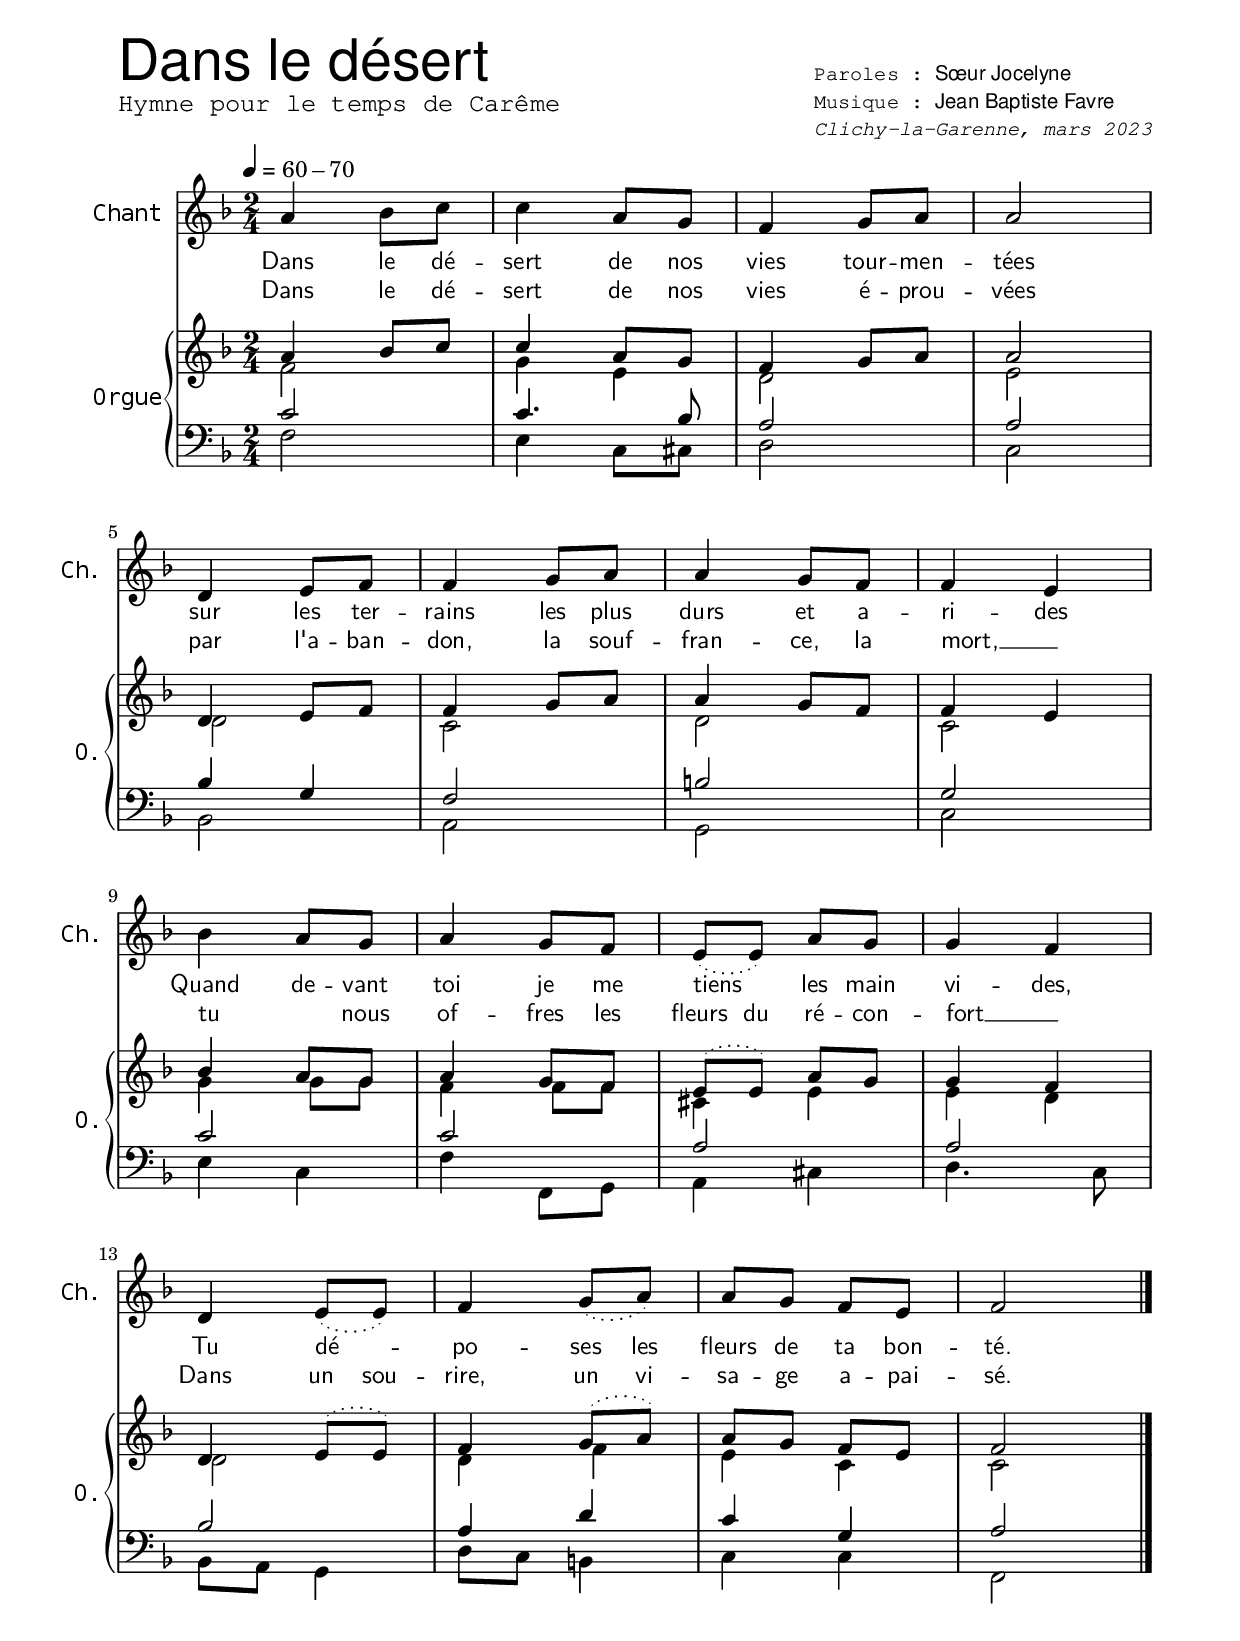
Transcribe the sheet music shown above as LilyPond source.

\version "2.22.0"
\language "english"
\include "../libs/commonFunctions.ily"

headers = \header {
  title = "Dans le désert"
  subtitle = \markup { "Hymne pour le temps de Carême" }
  composer = "Jean Baptiste Favre"
  poet = "Sœur Jocelyne"
  dedication = "Clichy-la-Garenne, mars 2023"
  }

%%%%%%%%%%%%%%%%%%%%%%%%%%%%%%
%%%%%%%%%%  Stance  %%%%%%%%%%
%%%%%%%%%%%%%%%%%%%%%%%%%%%%%%
Rhythms = {
  \tempo 4 = 60-70
  \key f \major \time 2/4
  s2*16 \bar "|."
  }
SopranoMusic = \relative c'' {
  a4 bf8 c c4 a8 g f4 g8 a a2 \break
  d,4 e8 f f4 g8 a a4 g8 f f4 e \break
  bf'4 a8 g a4 g8 f \slurDotted e8 (e) a8 g g4 f \break
  d4 \slurDotted e8 (e) f4 g8 (a) a g f e f2
  }
AltoMusic = \relative c' {
  f2 g4 e4 d2 e
  d2 c2 d c
  g'4 g8 g f4 f8 f cs4 e e d
  d2 d4 f e c c2
  }
TenorMusic = \relative c' {
  c2 c4. bf8 a2 a
  bf4 g f2 b g
  c2 c a a
  bf a4 d c g a2
  }
BassMusic = \relative c {
  f2 e4 c8 cs d2 c2
  bf2 a g c
  e4 c f f,8 g a4 cs d4. c8 bf8 a g4 d'8 c b4 c4 c4 f,2
  }
CoupletUn = \lyricmode {
  Dans le dé -- sert de nos vies tour -- men -- tées
  sur les ter -- rains les plus durs et a -- ri -- des
  Quand de -- vant toi je me tiens les main vi -- des,
  Tu dé -- po -- \set ignoreMelismata = ##t ses les fleurs de ta bon -- té.
  }
CoupletDeux = \lyricmode {
  Dans le dé -- sert de nos vies é -- prou -- vées
  par l'a -- ban -- don, la souf -- fran -- ce, la mort, __ _
  tu _ nous of -- fres les \set ignoreMelismata = ##t fleurs du \unset ignoreMelismata ré -- con -- fort __ _
  Dans \set ignoreMelismata = ##t un sou -- rire, un vi -- sa -- ge a -- pai -- sé.
  }
CoupletTrois = \lyricmode {
  Dans le dé -- sert de nos jours de fai -- blesse,
  Quand je t'ap -- pelle, im -- plo -- rant ton par -- don, __ _
  Tu me ré -- ponds et tu me fais le don __ _
  De \set ignoreMelismata = ##t re -- cueil -- lir \unset ignoreMelismata les fleurs de ta ten -- dresse.
  }
CoupletQuatre = \lyricmode {
  Dans le dé --  sert que pro -- duit la mi -- sère,
  au -- tour de nous et dans trop de pa -- ys, __ _
  tu crées les fleurs qui en -- gen -- drent la vi -- e,
  dans \set ignoreMelismata = ##t l'a -- mi -- tié, les _ ges -- tes so -- li -- daires.
  }
CoupletCinq = \lyricmode {
  Dans le dé -- sert de tous les en -- chaî -- nés,
  par le mé -- pris, _ la haine, la vio -- len -- ce,
  tu veux se -- mer a -- vec per -- sé -- vé -- ran -- ce,
  des \set ignoreMelismata = ##t fleurs de \unset ignoreMelismata paix et de fra -- ter -- ni -- té.
  }
CoupletSix = \lyricmode {
  Dans le dé -- sert tu m'in -- vite à pri -- er,
  À con -- tem -- pler _ dans cette so -- li -- tu -- de,
  tou -- tes ces fleurs de vie en plé -- ni -- tu -- de,
  que \set ignoreMelismata = ##t ton -- a -- \unset ignoreMelismata mour me donne à par -- ta -- ger.
  }
CoupletSept = \lyricmode {
  Dans le dé -- sert je sais que tu m'en -- voies
  Tu me _ dis au plus se -- cret du cœur, __ _
  Tu me con -- fies ce beau bou -- quet de fleurs, __ _
  Ent -- \set ignoreMelismata = ##t re mes mains qu'il soit di  _ -- gne de Toi.
  }
%%%%%%%%%%%%%%%%%%%%%%%%%%%%%%%%%%%%%%%%%%%%
%%%%%          DRAW PARTITION          %%%%%
%%%%%%%%%%%%%%%%%%%%%%%%%%%%%%%%%%%%%%%%%%%%
FirstPageHeaders = \headers
OtherPageHeaders = \header {
  title = ##f
  subtitle = ##f
  composer = ##f
  poet = ##f
  dedication = ##f
  }

\paper {
  top-margin = 1\cm
  bottom-margin = 1\cm
  left-margin = 1\cm
  right-margin = 1\cm
  indent = 1\cm
  % Plan for recto-verso printing with inner margin
  two-sided = ##t
  inner-margin =  2\cm
  outer-margin = 1.5\cm
  oddFooterMarkup = {}
  #(include-special-characters)
}
%{
    markup-system-spacing = #'((basic-distance . 30)
       (minimum-distance . 30)
       (padding . 5)
       (stretchability . 5))
    top-markup-spacing = #'((basic-distance . 3)
       (minimum-distance . 3)
       (padding . 3)
       (stretchability . 3))
    top-system-spacing = #'((basic-distance . 6)
       (minimum-distance . 6)
       (padding . 6)
       (stretchability . 5))
    system-system-spacing = #'((basic-distance . 3)
       (minimum-distance . 3)
       (padding . 3)
       (stretchability . 3))
%}
FirstScorePaper = \paper {
    scoreTitleMarkup = \markup \columns {
      \fill-line {
          \column {
            \line {
              \left-column {
                \fontsize #8 \sans \fromproperty #'header:title
                \fontsize #1 \typewriter \fromproperty #'header:subtitle
              }
            }
          }
          \column {
            \line {
              \fontsize #-1
              \left-column {
                \line { \concat { \typewriter "Paroles&nbsp;:&nbsp;" \sans \fromproperty #'header:poet \bold " " } }
                \line { \concat { \typewriter "Musique&nbsp;:&nbsp;" \sans \fromproperty #'header:composer \bold " " } }
                \typewriter \italic \fromproperty #'header:dedication
              }
            }
          }
        }
    }
    oddFooterMarkup = {}
  }
AllScoreLayout = \layout {
      ragged-last = ##f
      \context {
          \Staff
          \RemoveEmptyStaves
          \override NoteHead.style = #'altdefault
          \override InstrumentName.font-name = #"Monospace Regular"
      }
      \context {
          \PianoStaff
          \RemoveEmptyStaves
          \override NoteHead.style = #'altdefault
          \override InstrumentName.font-name = #"Monospace Regular"
      }
      \context {
          \ChoirStaff
          \RemoveEmptyStaves
          \override NoteHead.style = #'altdefault
          \override InstrumentName.font-name = #"Monospace Regular"
      }
      \override LyricText.font-name = #"Latin Modern Sans"
      \override Score.RehearsalMark.font-family = #'typewriter
  }
%%%%%%%%%%%%%%%%%%%%%%%%%%%%%%%%%%%%%%%%%%%%%%%%%%%%%%%%%%%%%%%%%%%
%%%%%%%%%%%%%%%%%%%          Antienne          %%%%%%%%%%%%%%%%%%%%
%%%%%%%%%%%%%%%%%%%%%%%%%%%%%%%%%%%%%%%%%%%%%%%%%%%%%%%%%%%%%%%%%%%

\bookpart { % Stance
  \FirstScorePaper
  \score {
    { % Partition Stance
      <<
        \new Staff = "stanceSolistStaff" \with { instrumentName = "Chant" shortInstrumentName = "Ch." }
        <<
          \clef "treble"
          \new Voice = "Rhythms" {
            \Rhythms
            \set Staff.explicitKeySignatureVisibility = #begin-of-line-visible
            \once \override Staff.KeyCancellation.break-visibility = #all-invisible
            \once \override Staff.TimeSignature.break-visibility = #end-of-line-invisible
            \break
            }
          \new Voice = "SopranoMusic" {  \SopranoMusic }
        >>
        \new Lyrics \lyricsto "SopranoMusic" { \CoupletUn }
        \new Lyrics \lyricsto "SopranoMusic" { \CoupletDeux }
        %\new Lyrics \lyricsto "SopranoMusic" { \CoupletTrois }
        %\new Lyrics \lyricsto "SopranoMusic" { \CoupletQuatre }
        %\new Lyrics \lyricsto "SopranoMusic" { \CoupletCinq }
        %\new Lyrics \lyricsto "SopranoMusic" { \CoupletSix }
        %\new Lyrics \lyricsto "SopranoMusic" { \CoupletSept }
        \new PianoStaff = "Piano" \with { instrumentName = "Orgue" shortInstrumentName = "O." }
        <<
          \new Staff = "PianoHighStaff"
          <<
            \clef "treble"
            \new Voice = "Rhythms" {
              \Rhythms
              \set Staff.explicitKeySignatureVisibility = #begin-of-line-visible
              \once \override Staff.KeyCancellation.break-visibility = #all-invisible
              \once \override Staff.TimeSignature.break-visibility = #end-of-line-invisible
              \break
              }
            \new Voice = "PianoSoprano" { \voiceOne \SopranoMusic }
            \new Voice = "PianoAlto" { \voiceTwo \AltoMusic }
          >>
          \new Staff  = "stancePianoLowStaff"
          <<
            \clef "bass"
            \new Voice = "stanceRhythms" {
              \Rhythms
              \set Staff.explicitKeySignatureVisibility = #begin-of-line-visible
              \once \override Staff.KeyCancellation.break-visibility = #all-invisible
              \once \override Staff.TimeSignature.break-visibility = #end-of-line-invisible
              \break
              }
            \new Voice = "PianoTenor" { \voiceOne \TenorMusic }
            \new Voice = "PianoBass" { \voiceTwo \BassMusic }
          >>
        >>
      >>
    }
    \AllScoreLayout
    \FirstPageHeaders
  }
}
